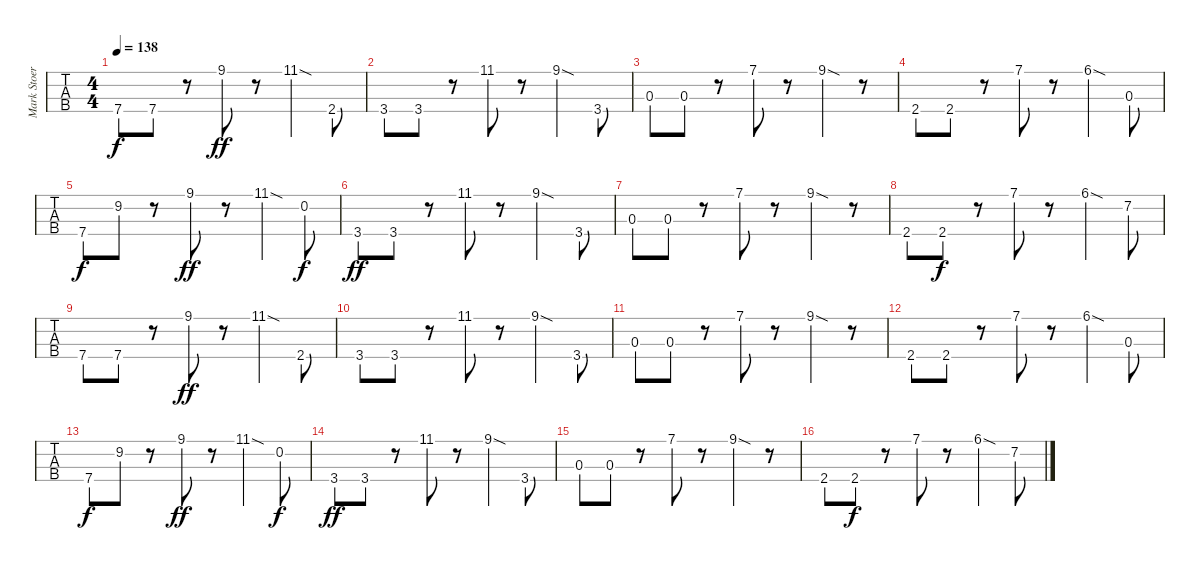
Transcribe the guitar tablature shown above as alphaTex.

\track ("Mark Stoermer's bass" "Mark Stoer") {instrument electricbassfinger}
\staff {tabs}
\tuning (Gb2 Db2 Ab1 Eb1) {hide}
\ts (4 4)
\tempo 138
\clef f4
\ks c
7.4.8{dy f} 7.4.8 r.8 9.1.8{dy ff} r.8 11.1{sod}.4 2.4.8 |
3.4.8 3.4.8 r.8 11.1.8 r.8 9.1{sod}.4 3.4.8 |
0.3.8 0.3.8 r.8 7.1.8 r.8 9.1{sod}.4 r.8 |
2.4.8 2.4.8 r.8 7.1.8 r.8 6.1{sod}.4 0.3.8 |
7.4.8{dy f} 9.2.8 r.8 9.1.8{dy ff} r.8 11.1{sod}.4 0.2.8{dy f} |
3.4.8{dy ff} 3.4.8 r.8 11.1.8 r.8 9.1{sod}.4 3.4.8 |
0.3.8 0.3.8 r.8 7.1.8 r.8 9.1{sod}.4 r.8 |
2.4.8 2.4.8{dy f} r.8 7.1.8 r.8 6.1{sod}.4 7.2.8 |
7.4.8 7.4.8 r.8 9.1.8{dy ff} r.8 11.1{sod}.4 2.4.8 |
3.4.8 3.4.8 r.8 11.1.8 r.8 9.1{sod}.4 3.4.8 |
0.3.8 0.3.8 r.8 7.1.8 r.8 9.1{sod}.4 r.8 |
2.4.8 2.4.8 r.8 7.1.8 r.8 6.1{sod}.4 0.3.8 |
7.4.8{dy f} 9.2.8 r.8 9.1.8{dy ff} r.8 11.1{sod}.4 0.2.8{dy f} |
3.4.8{dy ff} 3.4.8 r.8 11.1.8 r.8 9.1{sod}.4 3.4.8 |
0.3.8 0.3.8 r.8 7.1.8 r.8 9.1{sod}.4 r.8 |
2.4.8 2.4.8{dy f} r.8 7.1.8 r.8 6.1{sod}.4 7.2.8
